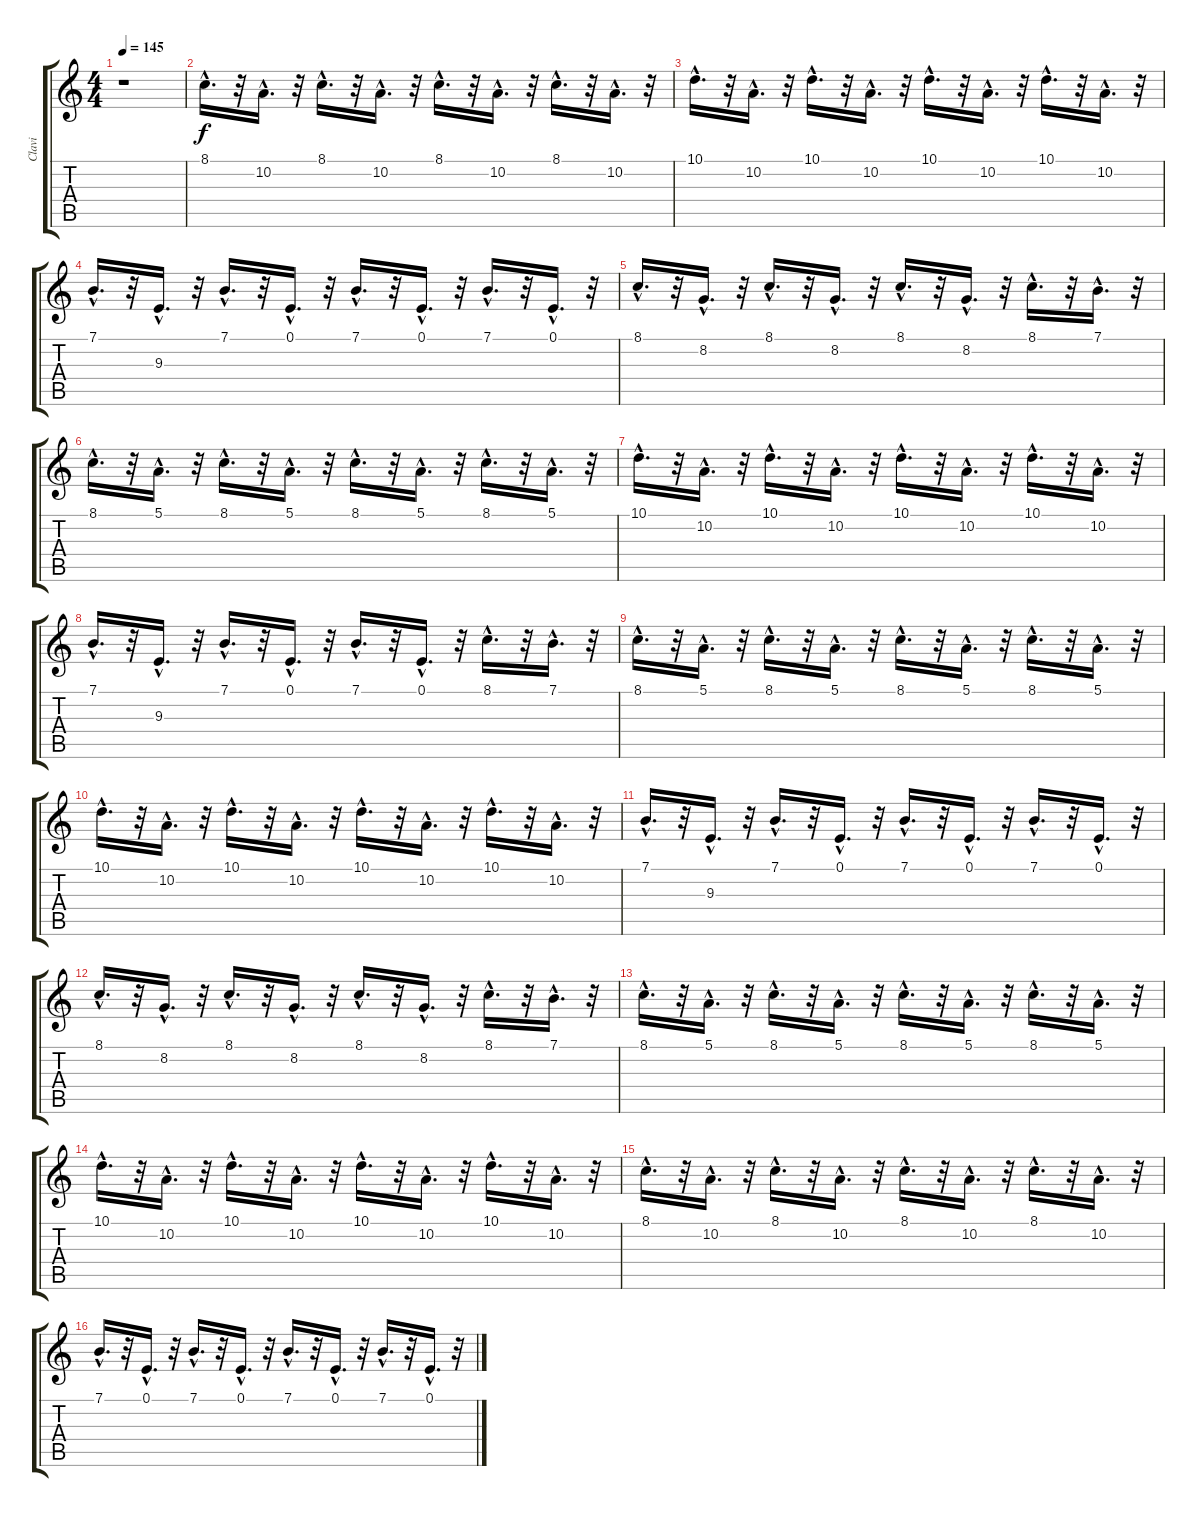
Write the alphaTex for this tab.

\track ("Clavi" "Clavi") {instrument harpsichord}
\staff {score tabs}
\tuning (E4 B3 G3 D3 A2 E2) {hide}
\ts (4 4)
\tempo 145
\clef g2
\ks c
r.1{dy f instrument harpsichord} |
8.1{hac}.16{d} r.32 10.2{hac}.16{d} r.32 8.1{hac}.16{d} r.32 10.2{hac}.16{d} r.32 8.1{hac}.16{d} r.32 10.2{hac}.16{d} r.32 8.1{hac}.16{d} r.32 10.2{hac}.16{d} r.32 |
10.1{hac}.16{d} r.32 10.2{hac}.16{d} r.32 10.1{hac}.16{d} r.32 10.2{hac}.16{d} r.32 10.1{hac}.16{d} r.32 10.2{hac}.16{d} r.32 10.1{hac}.16{d} r.32 10.2{hac}.16{d} r.32 |
7.1{hac}.16{d} r.32 9.3{hac}.16{d} r.32 7.1{hac}.16{d} r.32 0.1{hac}.16{d} r.32 7.1{hac}.16{d} r.32 0.1{hac}.16{d} r.32 7.1{hac}.16{d} r.32 0.1{hac}.16{d} r.32 |
8.1{hac}.16{d} r.32 8.2{hac}.16{d} r.32 8.1{hac}.16{d} r.32 8.2{hac}.16{d} r.32 8.1{hac}.16{d} r.32 8.2{hac}.16{d} r.32 8.1{hac}.16{d} r.32 7.1{hac}.16{d} r.32 |
8.1{hac}.16{d} r.32 5.1{hac}.16{d} r.32 8.1{hac}.16{d} r.32 5.1{hac}.16{d} r.32 8.1{hac}.16{d} r.32 5.1{hac}.16{d} r.32 8.1{hac}.16{d} r.32 5.1{hac}.16{d} r.32 |
10.1{hac}.16{d} r.32 10.2{hac}.16{d} r.32 10.1{hac}.16{d} r.32 10.2{hac}.16{d} r.32 10.1{hac}.16{d} r.32 10.2{hac}.16{d} r.32 10.1{hac}.16{d} r.32 10.2{hac}.16{d} r.32 |
7.1{hac}.16{d} r.32 9.3{hac}.16{d} r.32 7.1{hac}.16{d} r.32 0.1{hac}.16{d} r.32 7.1{hac}.16{d} r.32 0.1{hac}.16{d} r.32 8.1{hac}.16{d} r.32 7.1{hac}.16{d} r.32 |
8.1{hac}.16{d} r.32 5.1{hac}.16{d} r.32 8.1{hac}.16{d} r.32 5.1{hac}.16{d} r.32 8.1{hac}.16{d} r.32 5.1{hac}.16{d} r.32 8.1{hac}.16{d} r.32 5.1{hac}.16{d} r.32 |
10.1{hac}.16{d} r.32 10.2{hac}.16{d} r.32 10.1{hac}.16{d} r.32 10.2{hac}.16{d} r.32 10.1{hac}.16{d} r.32 10.2{hac}.16{d} r.32 10.1{hac}.16{d} r.32 10.2{hac}.16{d} r.32 |
7.1{hac}.16{d} r.32 9.3{hac}.16{d} r.32 7.1{hac}.16{d} r.32 0.1{hac}.16{d} r.32 7.1{hac}.16{d} r.32 0.1{hac}.16{d} r.32 7.1{hac}.16{d} r.32 0.1{hac}.16{d} r.32 |
8.1{hac}.16{d} r.32 8.2{hac}.16{d} r.32 8.1{hac}.16{d} r.32 8.2{hac}.16{d} r.32 8.1{hac}.16{d} r.32 8.2{hac}.16{d} r.32 8.1{hac}.16{d} r.32 7.1{hac}.16{d} r.32 |
8.1{hac}.16{d} r.32 5.1{hac}.16{d} r.32 8.1{hac}.16{d} r.32 5.1{hac}.16{d} r.32 8.1{hac}.16{d} r.32 5.1{hac}.16{d} r.32 8.1{hac}.16{d} r.32 5.1{hac}.16{d} r.32 |
10.1{hac}.16{d} r.32 10.2{hac}.16{d} r.32 10.1{hac}.16{d} r.32 10.2{hac}.16{d} r.32 10.1{hac}.16{d} r.32 10.2{hac}.16{d} r.32 10.1{hac}.16{d} r.32 10.2{hac}.16{d} r.32 |
8.1{hac}.16{d} r.32 10.2{hac}.16{d} r.32 8.1{hac}.16{d} r.32 10.2{hac}.16{d} r.32 8.1{hac}.16{d} r.32 10.2{hac}.16{d} r.32 8.1{hac}.16{d} r.32 10.2{hac}.16{d} r.32 |
7.1{hac}.16{d} r.32 0.1{hac}.16{d} r.32 7.1{hac}.16{d} r.32 0.1{hac}.16{d} r.32 7.1{hac}.16{d} r.32 0.1{hac}.16{d} r.32 7.1{hac}.16{d} r.32 0.1{hac}.16{d} r.32
